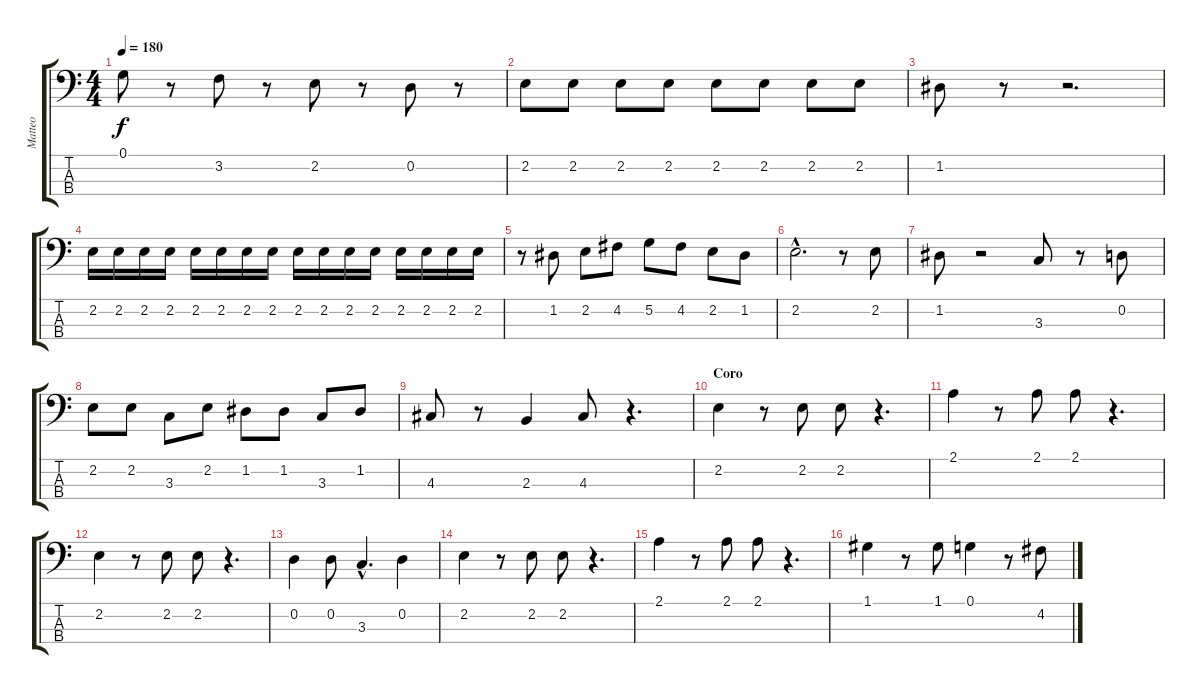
\track ("Matteo" "Matteo") {instrument electricbasspick}
\staff {score tabs}
\tuning (G2 D2 A1 E1) {hide}
\ts (4 4)
\tempo 180
\clef f4
\ks c
0.1.8{dy f} r.8 3.2.8 r.8 2.2.8 r.8 0.2.8 r.8 |
2.2.8 2.2.8 2.2.8 2.2.8 2.2.8 2.2.8 2.2.8 2.2.8 |
1.2.8 r.8 r.2{d} |
2.2.16 2.2.16 2.2.16 2.2.16 2.2.16 2.2.16 2.2.16 2.2.16 2.2.16 2.2.16 2.2.16 2.2.16 2.2.16 2.2.16 2.2.16 2.2.16 |
r.8 1.2.8 2.2.8 4.2.8 5.2.8 4.2.8 2.2.8 1.2.8 |
2.2{hac}.2{d} r.8 2.2.8 |
1.2.8 r.2 3.3.8 r.8 0.2.8 |
2.2.8 2.2.8 3.3.8 2.2.8 1.2.8 1.2.8 3.3.8 1.2.8 |
4.3.8 r.8 2.3.4 4.3.8 r.4{d} |
\section ("" "Coro")
2.2.4 r.8 2.2.8 2.2.8 r.4{d} |
2.1.4 r.8 2.1.8 2.1.8 r.4{d} |
2.2.4 r.8 2.2.8 2.2.8 r.4{d} |
0.2.4 0.2.8 3.3{hac}.4{d} 0.2.4 |
2.2.4 r.8 2.2.8 2.2.8 r.4{d} |
2.1.4 r.8 2.1.8 2.1.8 r.4{d} |
1.1.4 r.8 1.1.8 0.1.4 r.8 4.2.8
